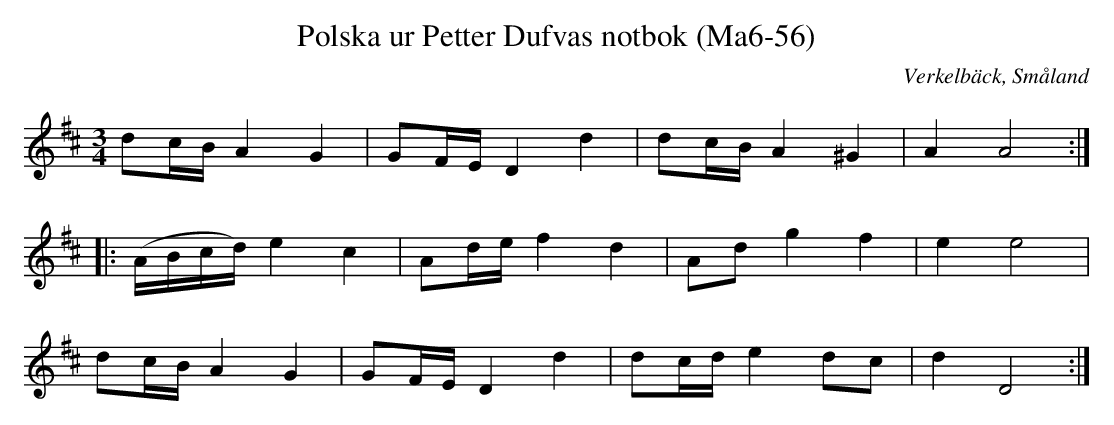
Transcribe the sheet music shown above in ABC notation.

X:1
T:Polska ur Petter Dufvas notbok (Ma6-56)
O:Verkelbäck, Småland
M:3/4
L:1/8
K:D
dc/2B/2 A2 G2 | GF/2E/2 D2 d2 | dc/2B/2 A2 ^G2 | A2 A4 :|:
(A/2B/2c/2d/2) e2 c2 | Ad/2e/2 f2 d2 | Ad g2 f2 | e2 e4 |
dc/2B/2 A2 G2 | GF/2E/2 D2 d2 | dc/2d/2 e2 dc | d2 D4 :|
